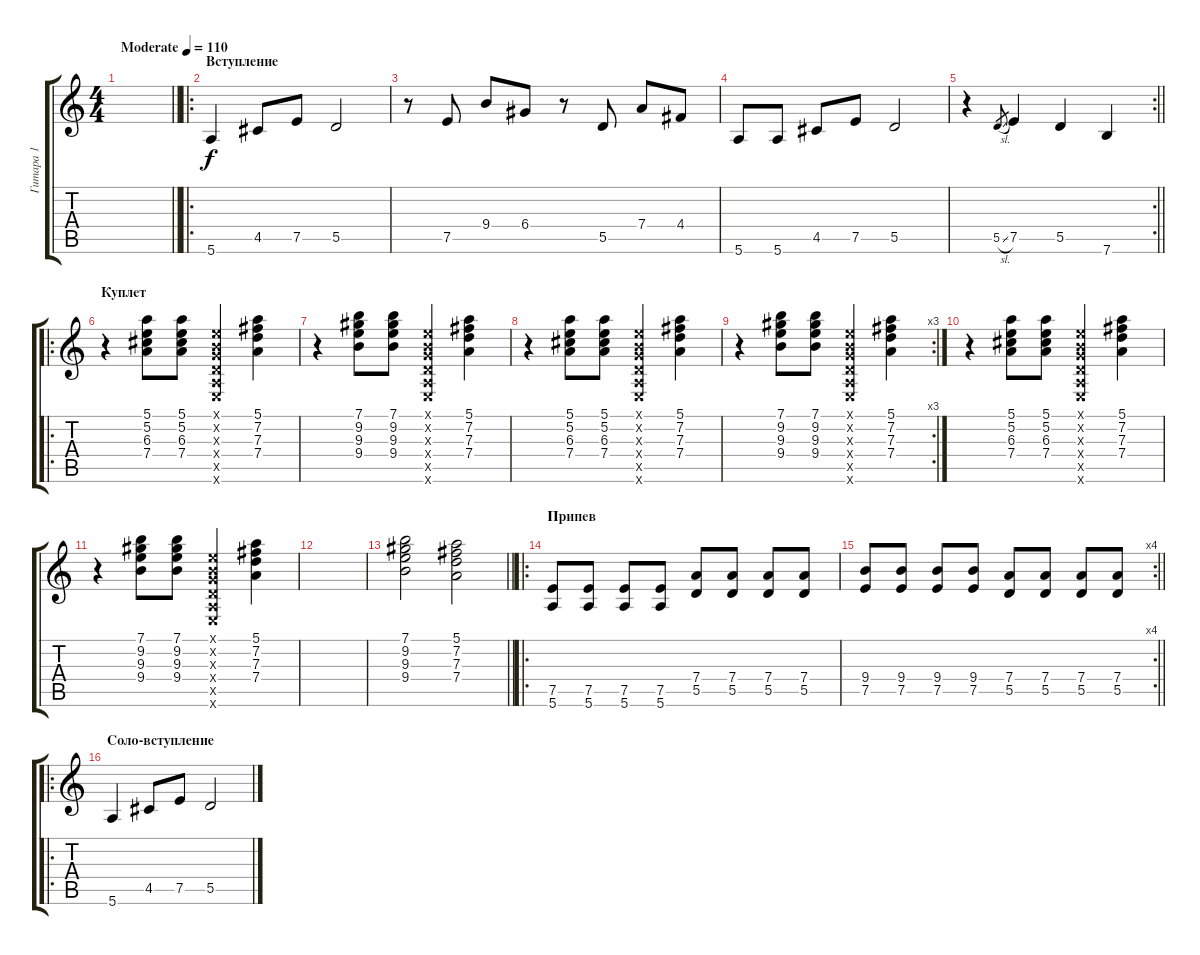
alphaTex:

\track ("Гитара 1" "Гитара 1") {instrument electricguitarclean}
\staff {score tabs}
\tuning (E4 B3 G3 D3 A2 E2) {hide}
\ts (4 4)
\tempo (110 "Moderate")
\clef g2
\barLineRight lightlight
\ks c
|
\ro
\section ("" "Вступление")
5.6.4{instrument overdrivenguitar} 4.5.8 7.5.8 5.5.2 |
r.8 7.5.8 9.4.8 6.4.8 r.8 5.5.8 7.4.8 4.4.8 |
5.6.8 5.6.8 4.5.8 7.5.8 5.5.2 |
\rc 2
\barLineRight lightlight
r.4 5.5{sl}.8{gr} 7.5.4 5.5.4 7.6.4 |
\ro
\section ("" "Куплет")
r.4{instrument electricguitarclean} (5.1 5.2 6.3 7.4).8 (5.1 5.2 6.3 7.4).8 (0.1{x} 0.2{x} 0.3{x} 0.4{x} 0.5{x} 0.6{x}).4 (5.1 7.2 7.3 7.4).4 |
r.4 (7.1 9.2 9.3 9.4).8 (7.1 9.2 9.3 9.4).8 (0.1{x} 0.2{x} 0.3{x} 0.4{x} 0.5{x} 0.6{x}).4 (5.1 7.2 7.3 7.4).4 |
r.4 (5.1 5.2 6.3 7.4).8 (5.1 5.2 6.3 7.4).8 (0.1{x} 0.2{x} 0.3{x} 0.4{x} 0.5{x} 0.6{x}).4 (5.1 7.2 7.3 7.4).4 |
\rc 3
r.4 (7.1 9.2 9.3 9.4).8 (7.1 9.2 9.3 9.4).8 (0.1{x} 0.2{x} 0.3{x} 0.4{x} 0.5{x} 0.6{x}).4 (5.1 7.2 7.3 7.4).4 |
r.4 (5.1 5.2 6.3 7.4).8 (5.1 5.2 6.3 7.4).8 (0.1{x} 0.2{x} 0.3{x} 0.4{x} 0.5{x} 0.6{x}).4 (5.1 7.2 7.3 7.4).4 |
r.4 (7.1 9.2 9.3 9.4).8 (7.1 9.2 9.3 9.4).8 (0.1{x} 0.2{x} 0.3{x} 0.4{x} 0.5{x} 0.6{x}).4 (5.1 7.2 7.3 7.4).4 |
|
\barLineRight lightlight
(7.1 9.2 9.3 9.4).2 (5.1 7.2 7.3 7.4).2 |
\ro
\section ("" "Припев")
(7.5 5.6).8{instrument distortionguitar} (7.5 5.6).8 (7.5 5.6).8 (7.5 5.6).8 (7.4 5.5).8 (7.4 5.5).8 (7.4 5.5).8 (7.4 5.5).8 |
\rc 4
\barLineRight lightlight
(9.4 7.5).8 (9.4 7.5).8 (9.4 7.5).8 (9.4 7.5).8 (7.4 5.5).8 (7.4 5.5).8 (7.4 5.5).8 (7.4 5.5).8 |
\ro
\section ("" "Соло-вступление")
5.6.4{instrument overdrivenguitar} 4.5.8 7.5.8 5.5.2
